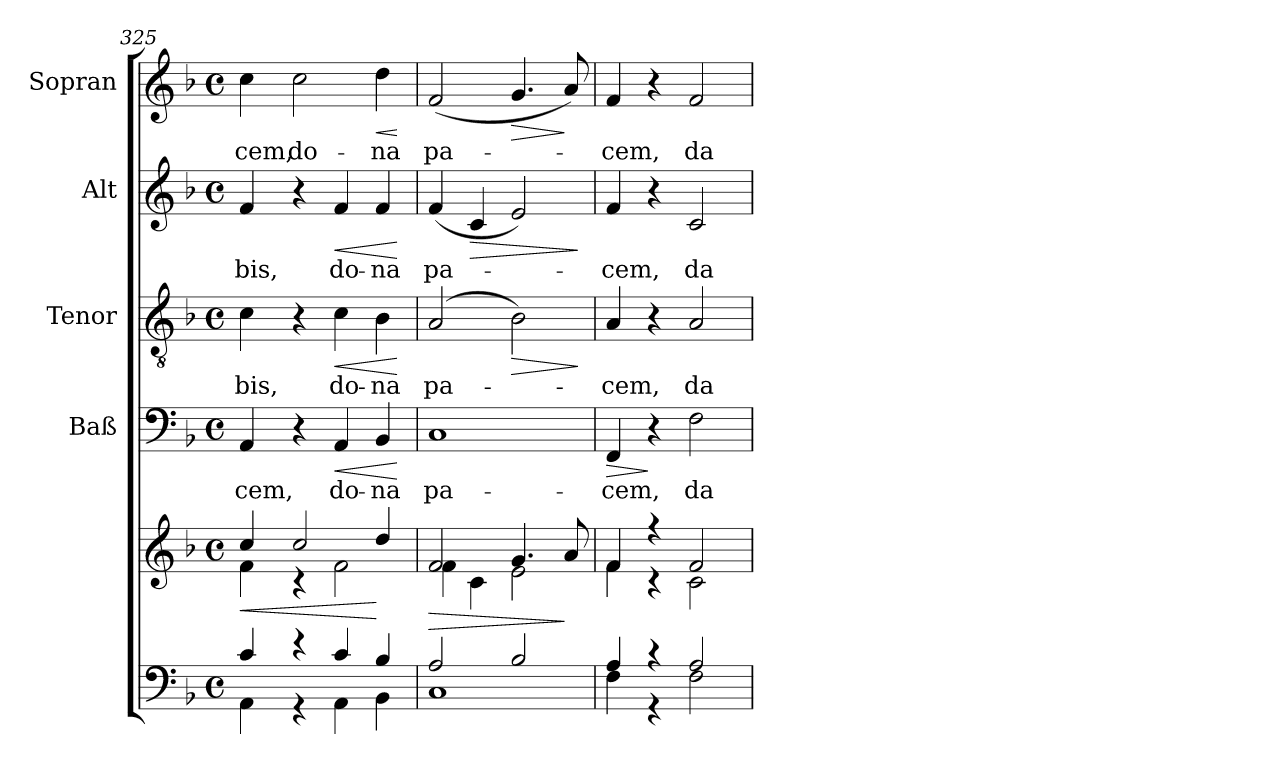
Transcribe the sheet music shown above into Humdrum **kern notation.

**kern	**kern	**dynam	**kern	**text	**dynam	**kern	**text	**dynam	**kern	**text	**dynam	**kern	**text	**dynam
*part5	*part5	*part5	*part4	*part4	*part4	*part3	*part3	*part3	*part2	*part2	*part2	*part1	*part1	*part1
*staff6	*staff5	*staff5/6	*staff4	*staff4	*staff4	*staff3	*staff3	*staff3	*staff2	*staff2	*staff2	*staff1	*staff1	*staff1
*	*	*	*I"Baß	*	*	*I"Tenor	*	*	*I"Alt	*	*	*I"Sopran	*	*
*	*	*	*I'Baß	*	*	*I'Ten	*	*	*I'Alt	*	*	*I'Sop	*	*
*clefF4	*clefG2	*	*clefF4	*	*	*clefGv2	*	*	*clefG2	*	*	*clefG2	*	*
*k[b-]	*k[b-]	*	*k[b-]	*	*	*k[b-]	*	*	*k[b-]	*	*	*k[b-]	*	*
*F:	*F:	*	*F:	*	*	*F:	*	*	*F:	*	*	*F:	*	*
*M4/4	*M4/4	*	*M4/4	*	*	*M4/4	*	*	*M4/4	*	*	*M4/4	*	*
*met(c)	*met(c)	*	*met(c)	*	*	*met(c)	*	*	*met(c)	*	*	*met(c)	*	*
=325	=325	=325	=325	=325	=325	=325	=325	=325	=325	=325	=325	=325	=325	=325
*^	*	*	*	*	*	*	*	*	*	*	*	*	*	*
!	!	!	!LO:HP:b	!	!LO:LY:b	!	!	!LO:LY:b	!	!	!LO:LY:b	!	!	!LO:LY:b	!
*	*	*^	*	*	*	*	*	*	*	*	*	*	*	*	*
4c/	4AA\	4cc/	4f\	<	4AA/	-cem,	.	4c\	-bis,	.	4f/	-bis,	.	4cc\	-cem,	.
!	!	!	!	!	!	!	!	!	!	!	!	!	!	!	!LO:LY:b	!
4r	4r	2cc/	4rc	.	4r	.	.	4r	.	.	4r	.	.	2cc\	do-	.
!	!	!	!	!	!	!LO:LY:b	!LO:HP:b	!	!LO:LY:b	!LO:HP:b	!	!LO:LY:b	!LO:HP:b	!	!	!
4c/	4AA\	.	2f\	.	4AA/	do-	<	4c\	do-	<	4f/	do-	<	.	.	.
!	!	!	!	!	!	!LO:LY:b	!	!	!LO:LY:b	!	!	!LO:LY:b	!	!	!LO:LY:b	!LO:HP:b
4B-/	4BB-\	4dd/	.	[	4BB-/	-na	.	4B-\	-na	.	4f/	-na	.	4dd\	-na	<
*v	*v	*	*	*	*	*	*	*	*	*	*	*	*	*	*	*
*	*v	*v	*	*	*	*	*	*	*	*	*	*	*	*	*
.	.	.	.	.	[	.	.	[	.	.	[	.	.	[
=326	=326	=326	=326	=326	=326	=326	=326	=326	=326	=326	=326	=326	=326	=326
*^	*	*	*	*	*	*	*	*	*	*	*	*	*	*
!	!	!	!LO:HP:b	!	!LO:LY:b	!	!	!LO:LY:b	!	!	!LO:LY:b	!	!	!LO:LY:b	!
*	*	*^	*	*	*	*	*	*	*	*	*	*	*	*	*
2A/	1C	2f/	4f\	>	1C	pa-	.	(2A/	pa-	.	(<4f/	pa-	.	(<2f/	pa-	.
!	!	!	!	!	!	!	!	!	!	!	!	!	!LO:HP:b	!	!	!
.	.	.	4c\	.	.	.	.	.	.	.	4c/	.	>	.	.	.
!	!	!	!	!	!	!	!	!	!	!LO:HP:b	!	!	!	!	!	!LO:HP:b
2B-/	.	4.g/	2e\	.	.	.	.	2B-\)	.	>	2e/)	.	.	4.g/	.	>
.	.	8a/	.	]	.	.	.	.	.	.	.	.	.	8a/)	.	]
*v	*v	*	*	*	*	*	*	*	*	*	*	*	*	*	*	*
*	*v	*v	*	*	*	*	*	*	*	*	*	*	*	*	*
.	.	.	.	.	.	.	.	]	.	.	]	.	.	.
=327	=327	=327	=327	=327	=327	=327	=327	=327	=327	=327	=327	=327	=327	=327
*^	*^	*	*	*	*	*	*	*	*	*	*	*	*	*
!	!	!	!	!	!	!LO:LY:b	!LO:HP:b	!	!LO:LY:b	!	!	!LO:LY:b	!	!	!LO:LY:b	!
4A/	4F\	4f/	4f\	.	4FF/	-cem,	>	4A/	-cem,	.	4f/	-cem,	.	4f/	-cem,	.
4r	4r	4r	4r	.	4r	.	]	4r	.	.	4r	.	.	4r	.	.
!	!	!	!	!	!	!LO:LY:b	!	!	!LO:LY:b	!	!	!LO:LY:b	!	!	!LO:LY:b	!
2A/	2F\	2f/	2c\	.	2F\	da	.	2A/	da	.	2c/	da	.	2f/	da	.
*v	*v	*	*	*	*	*	*	*	*	*	*	*	*	*	*	*
*	*v	*v	*	*	*	*	*	*	*	*	*	*	*	*	*
=	=	=	=	=	=	=	=	=	=	=	=	=	=	=
*-	*-	*-	*-	*-	*-	*-	*-	*-	*-	*-	*-	*-	*-	*-
